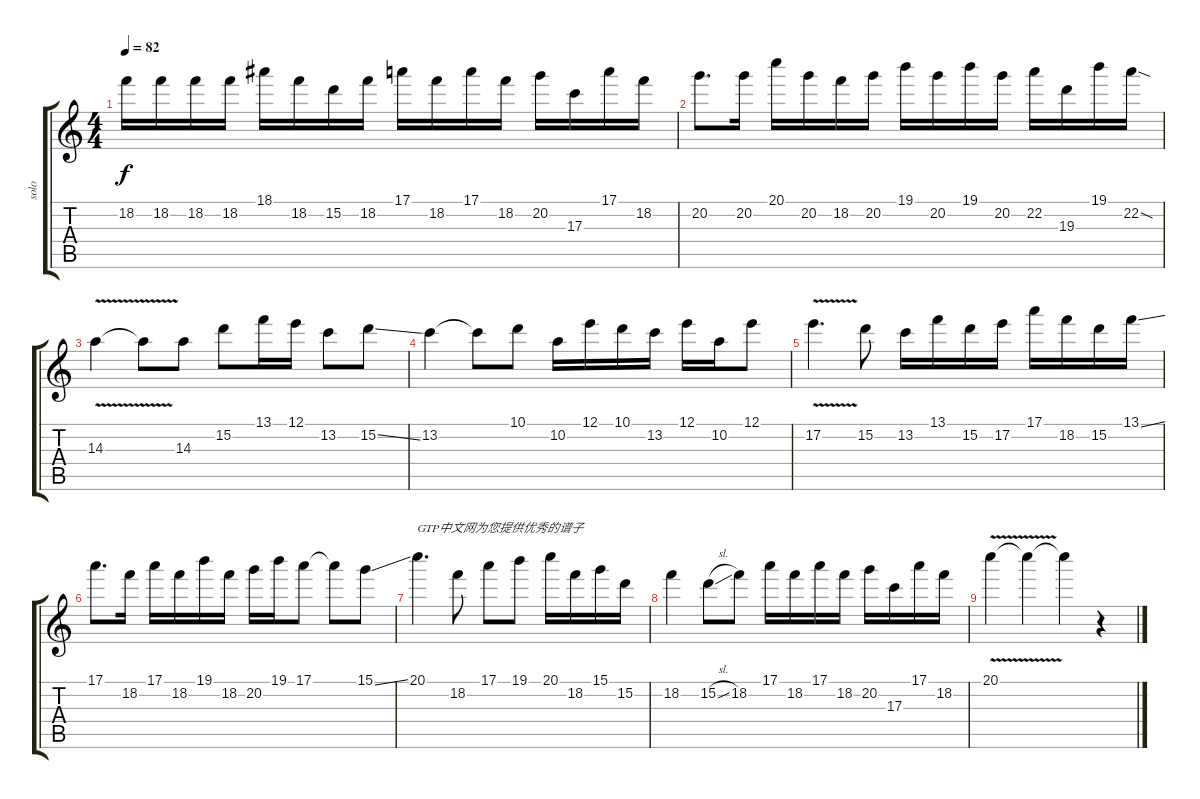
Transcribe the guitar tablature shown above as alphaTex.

\track ("solo" "solo") {instrument distortionguitar}
\staff {score tabs}
\tuning (E4 B3 G3 D3 A2 E2) {hide}
\ts (4 4)
\tempo 82
\clef g2
\ks c
18.2.16{dy f} 18.2.16 18.2.16 18.2.16 18.1.16 18.2.16 15.2.16 18.2.16 17.1.16 18.2.16 17.1.16 18.2.16 20.2.16 17.3.16 17.1.16 18.2.16 |
20.2.8{d} 20.2.16 20.1.16 20.2.16 18.2.16 20.2.16 19.1.16 20.2.16 19.1.16 20.2.16 22.2.16 19.3.16 19.1.16 22.2{sod}.16 |
14.3{v}.4 14.3{t}.8 14.3.8 15.2.8 13.1.16 12.1.16 13.2.8 15.2{ss}.8 |
13.2.4 13.2{t}.8 10.1.8 10.2.16 12.1.16 10.1.16 13.2.16 12.1.16 10.2.16 12.1.8 |
17.2{v}.4{d} 15.2.8 13.2.16 13.1.16 15.2.16 17.2.16 17.1.16 18.2.16 15.2.16 13.1{ss}.16 |
17.1.8{d} 18.2.16 17.1.16 18.2.16 19.1.16 18.2.16 20.2.16 19.1.16 17.1.8 17.1{t}.8 15.1{ss}.8 |
20.1.4{d txt "GTP中文网为您提供优秀的谱子"} 18.2.8 17.1.8 19.1.8 20.1.16 18.2.16 15.1.16 15.2.16 |
18.2.4 15.2{sl}.8 18.2.8 17.1.16 18.2.16 17.1.16 18.2.16 20.2.16 17.3.16 17.1.16 18.2.16 |
20.1{v}.4 20.1{t}.4 20.1{t}.4 r.4
